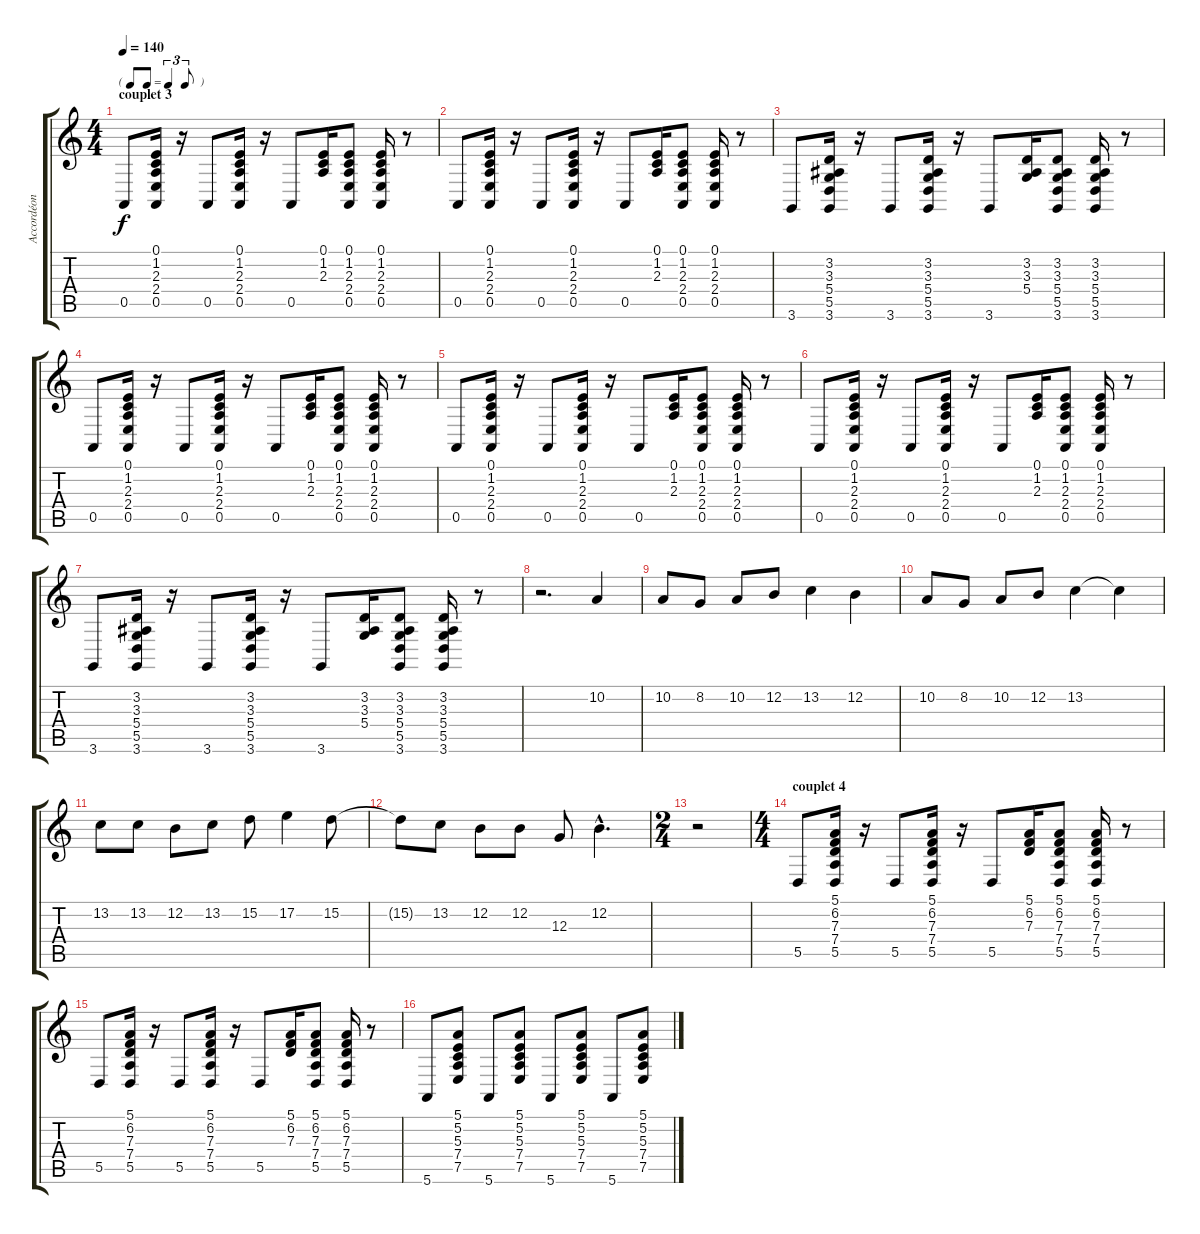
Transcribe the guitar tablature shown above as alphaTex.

\track ("Accordéon" "Accordéon") {instrument accordion}
\staff {score tabs}
\tuning (E4 B3 G3 D3 A2 E2) {hide}
\ts (4 4)
\tf triplet8th
\section ("" "couplet 3")
\tempo 140
\clef g2
\ks c
0.5.8{dy f} (0.1 1.2 2.3 2.4 0.5).16 r.16 0.5.8 (0.1 1.2 2.3 2.4 0.5).16 r.16 0.5.8 (0.1 1.2 2.3).16 (0.1 1.2 2.3 2.4 0.5).8 (0.1 1.2 2.3 2.4 0.5).16 r.8 |
0.5.8 (0.1 1.2 2.3 2.4 0.5).16 r.16 0.5.8 (0.1 1.2 2.3 2.4 0.5).16 r.16 0.5.8 (0.1 1.2 2.3).16 (0.1 1.2 2.3 2.4 0.5).8 (0.1 1.2 2.3 2.4 0.5).16 r.8 |
3.6.8 (3.2 3.3 5.4 5.5 3.6).16 r.16 3.6.8 (3.2 3.3 5.4 5.5 3.6).16 r.16 3.6.8 (3.2 3.3 5.4).16 (3.2 3.3 5.4 5.5 3.6).8 (3.2 3.3 5.4 5.5 3.6).16 r.8 |
0.5.8 (0.1 1.2 2.3 2.4 0.5).16 r.16 0.5.8 (0.1 1.2 2.3 2.4 0.5).16 r.16 0.5.8 (0.1 1.2 2.3).16 (0.1 1.2 2.3 2.4 0.5).8 (0.1 1.2 2.3 2.4 0.5).16 r.8 |
0.5.8 (0.1 1.2 2.3 2.4 0.5).16 r.16 0.5.8 (0.1 1.2 2.3 2.4 0.5).16 r.16 0.5.8 (0.1 1.2 2.3).16 (0.1 1.2 2.3 2.4 0.5).8 (0.1 1.2 2.3 2.4 0.5).16 r.8 |
0.5.8 (0.1 1.2 2.3 2.4 0.5).16 r.16 0.5.8 (0.1 1.2 2.3 2.4 0.5).16 r.16 0.5.8 (0.1 1.2 2.3).16 (0.1 1.2 2.3 2.4 0.5).8 (0.1 1.2 2.3 2.4 0.5).16 r.8 |
3.6.8 (3.2 3.3 5.4 5.5 3.6).16 r.16 3.6.8 (3.2 3.3 5.4 5.5 3.6).16 r.16 3.6.8 (3.2 3.3 5.4).16 (3.2 3.3 5.4 5.5 3.6).8 (3.2 3.3 5.4 5.5 3.6).16 r.8 |
r.2{d} 10.2.4 |
10.2.8 8.2.8 10.2.8 12.2.8 13.2.4 12.2.4 |
10.2.8 8.2.8 10.2.8 12.2.8 13.2.4 13.2{t}.4 |
13.2.8 13.2.8 12.2.8 13.2.8 15.2.8 17.2.4 15.2.8 |
15.2{t}.8 13.2.8 12.2.8 12.2.8 12.3.8 12.2{hac}.4{d} |
\ts (2 4)
r.2 |
\ts (4 4)
\section ("" "couplet 4")
5.5.8 (5.1 6.2 7.3 7.4 5.5).16 r.16 5.5.8 (5.1 6.2 7.3 7.4 5.5).16 r.16 5.5.8 (5.1 6.2 7.3).16 (5.1 6.2 7.3 7.4 5.5).8 (5.1 6.2 7.3 7.4 5.5).16 r.8 |
5.5.8 (5.1 6.2 7.3 7.4 5.5).16 r.16 5.5.8 (5.1 6.2 7.3 7.4 5.5).16 r.16 5.5.8 (5.1 6.2 7.3).16 (5.1 6.2 7.3 7.4 5.5).8 (5.1 6.2 7.3 7.4 5.5).16 r.8 |
5.6.8 (5.1 5.2 5.3 7.4 7.5).8 5.6.8 (5.1 5.2 5.3 7.4 7.5).8 5.6.8 (5.1 5.2 5.3 7.4 7.5).8 5.6.8 (5.1 5.2 5.3 7.4 7.5).8
